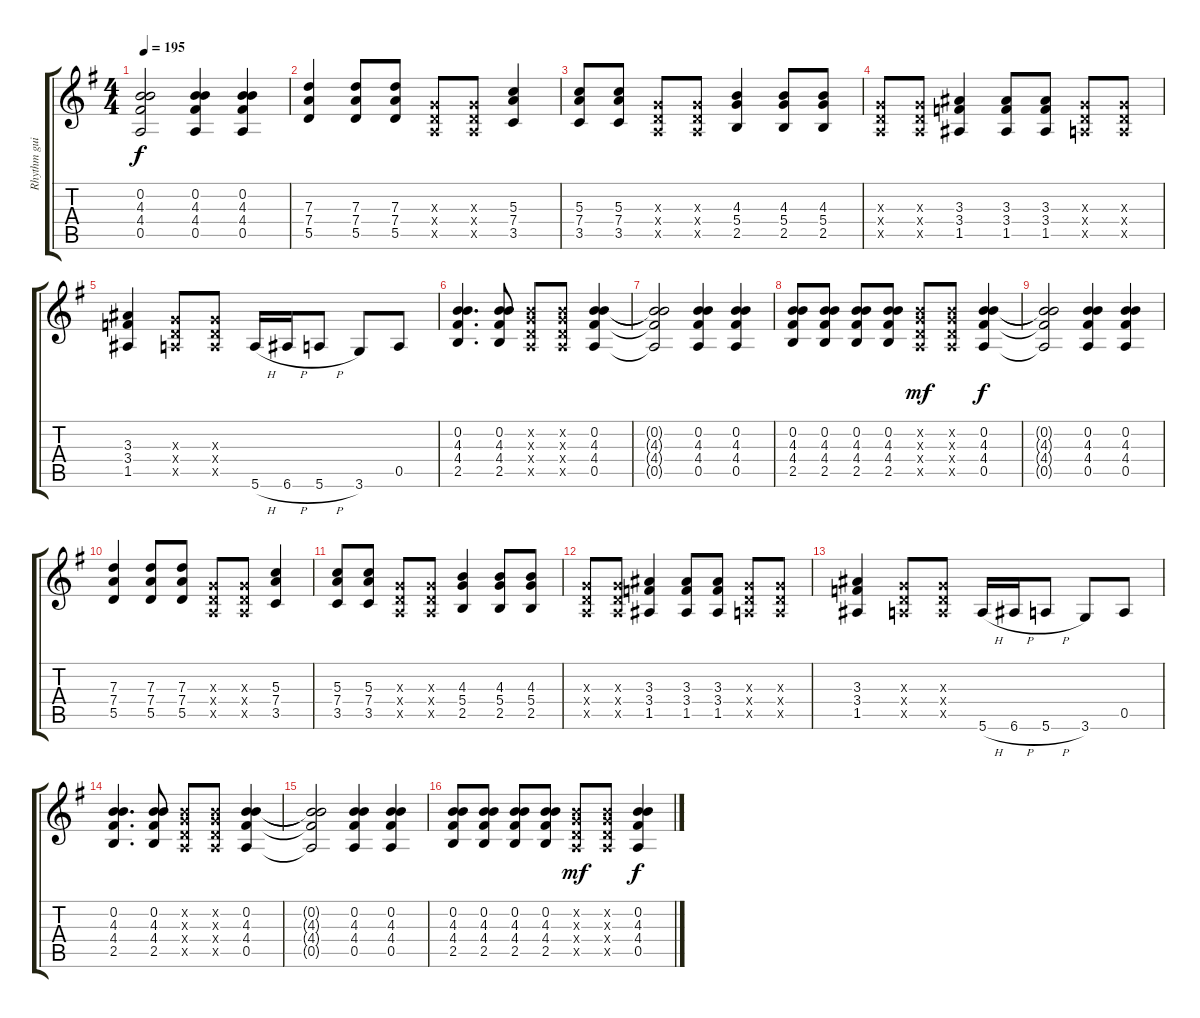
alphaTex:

\track ("Rhythm guitar" "Rhythm gui") {instrument distortionguitar}
\staff {score tabs}
\tuning (E4 B3 G3 D3 A2 E2) {hide}
\ts (4 4)
\tempo 195
\clef g2
\ks eminor
(0.2{t} 4.3{t} 4.4{t} 0.5{t}).2{dy f} (0.2 4.3 4.4 0.5).4 (0.2 4.3 4.4 0.5).4 |
(7.3 7.4 5.5).4 (7.3 7.4 5.5).8 (7.3 7.4 5.5).8 (0.3{x} 0.4{x} 0.5{x}).8 (0.3{x} 0.4{x} 0.5{x}).8 (5.3 7.4 3.5).4 |
(5.3 7.4 3.5).8 (5.3 7.4 3.5).8 (0.3{x} 0.4{x} 0.5{x}).8 (0.3{x} 0.4{x} 0.5{x}).8 (4.3 5.4 2.5).4 (4.3 5.4 2.5).8 (4.3 5.4 2.5).8 |
(0.3{x} 0.4{x} 0.5{x}).8 (0.3{x} 0.4{x} 0.5{x}).8 (3.3 3.4 1.5).4 (3.3 3.4 1.5).8 (3.3 3.4 1.5).8 (0.3{x} 0.4{x} 0.5{x}).8 (0.3{x} 0.4{x} 0.5{x}).8 |
(3.3 3.4 1.5).4 (0.3{x} 0.4{x} 0.5{x}).8 (0.3{x} 0.4{x} 0.5{x}).8 5.6{h}.16 6.6{h}.16 5.6{h}.8 3.6.8 0.5.8 |
(0.2 4.3 4.4 2.5).4{d} (0.2 4.3 4.4 2.5).8 (0.2{x} 0.3{x} 0.4{x} 0.5{x}).8 (0.2{x} 0.3{x} 0.4{x} 0.5{x}).8 (0.2 4.3 4.4 0.5).4 |
(0.2{t} 4.3{t} 4.4{t} 0.5{t}).2 (0.2 4.3 4.4 0.5).4 (0.2 4.3 4.4 0.5).4 |
(0.2 4.3 4.4 2.5).8 (0.2 4.3 4.4 2.5).8 (0.2 4.3 4.4 2.5).8 (0.2 4.3 4.4 2.5).8 (0.2{x} 0.3{x} 0.4{x} 0.5{x}).8{dy mf} (0.2{x} 0.3{x} 0.4{x} 0.5{x}).8 (0.2 4.3 4.4 0.5).4{dy f} |
(0.2{t} 4.3{t} 4.4{t} 0.5{t}).2 (0.2 4.3 4.4 0.5).4 (0.2 4.3 4.4 0.5).4 |
(7.3 7.4 5.5).4 (7.3 7.4 5.5).8 (7.3 7.4 5.5).8 (0.3{x} 0.4{x} 0.5{x}).8 (0.3{x} 0.4{x} 0.5{x}).8 (5.3 7.4 3.5).4 |
(5.3 7.4 3.5).8 (5.3 7.4 3.5).8 (0.3{x} 0.4{x} 0.5{x}).8 (0.3{x} 0.4{x} 0.5{x}).8 (4.3 5.4 2.5).4 (4.3 5.4 2.5).8 (4.3 5.4 2.5).8 |
(0.3{x} 0.4{x} 0.5{x}).8 (0.3{x} 0.4{x} 0.5{x}).8 (3.3 3.4 1.5).4 (3.3 3.4 1.5).8 (3.3 3.4 1.5).8 (0.3{x} 0.4{x} 0.5{x}).8 (0.3{x} 0.4{x} 0.5{x}).8 |
(3.3 3.4 1.5).4 (0.3{x} 0.4{x} 0.5{x}).8 (0.3{x} 0.4{x} 0.5{x}).8 5.6{h}.16 6.6{h}.16 5.6{h}.8 3.6.8 0.5.8 |
(0.2 4.3 4.4 2.5).4{d} (0.2 4.3 4.4 2.5).8 (0.2{x} 0.3{x} 0.4{x} 0.5{x}).8 (0.2{x} 0.3{x} 0.4{x} 0.5{x}).8 (0.2 4.3 4.4 0.5).4 |
(0.2{t} 4.3{t} 4.4{t} 0.5{t}).2 (0.2 4.3 4.4 0.5).4 (0.2 4.3 4.4 0.5).4 |
(0.2 4.3 4.4 2.5).8 (0.2 4.3 4.4 2.5).8 (0.2 4.3 4.4 2.5).8 (0.2 4.3 4.4 2.5).8 (0.2{x} 0.3{x} 0.4{x} 0.5{x}).8{dy mf} (0.2{x} 0.3{x} 0.4{x} 0.5{x}).8 (0.2 4.3 4.4 0.5).4{dy f}
